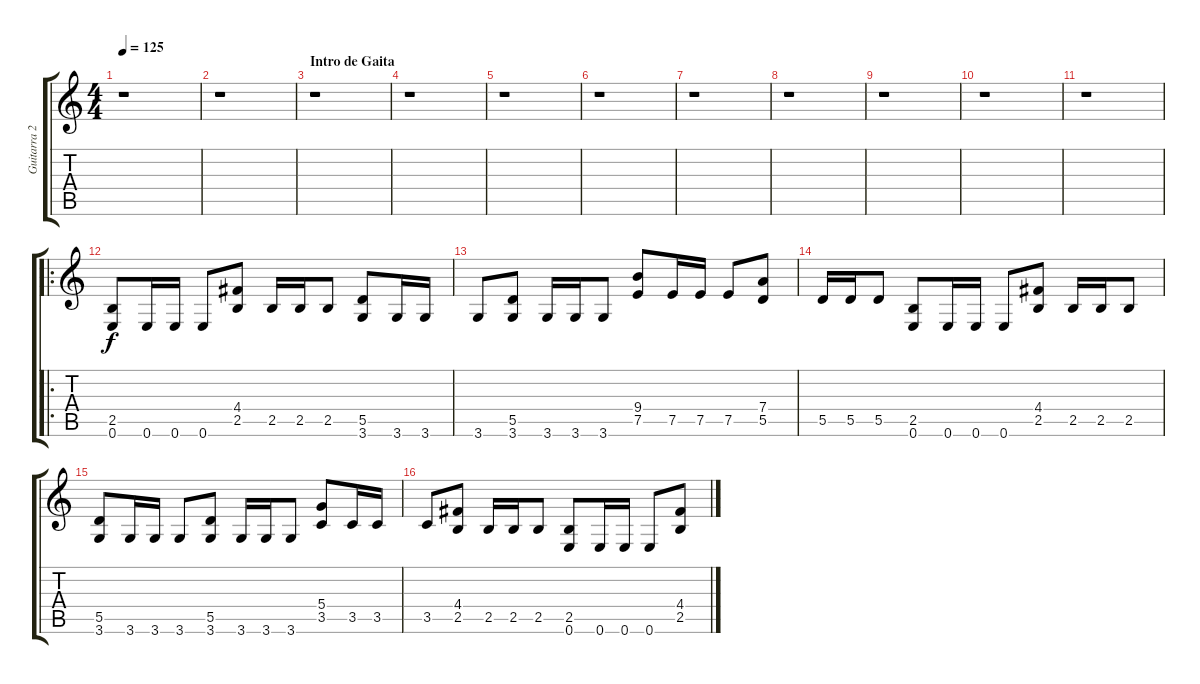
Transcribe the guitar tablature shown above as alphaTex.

\track ("Guitarra 2" "Guitarra 2") {instrument overdrivenguitar}
\staff {score tabs}
\tuning (E4 B3 G3 D3 A2 E2) {hide}
\ts (4 4)
\tempo 125
\clef g2
\ks c
r.1{dy f instrument overdrivenguitar} |
r.1 |
\section ("" "Intro de Gaita")
r.1 |
r.1 |
r.1 |
r.1 |
r.1 |
r.1 |
r.1 |
r.1 |
r.1 |
\ro
(2.5 0.6).8 0.6.16 0.6.16 0.6.8 (4.4 2.5).8 2.5.16 2.5.16 2.5.8 (5.5 3.6).8 3.6.16 3.6.16 |
3.6.8 (5.5 3.6).8 3.6.16 3.6.16 3.6.8 (9.4 7.5).8 7.5.16 7.5.16 7.5.8 (7.4 5.5).8 |
5.5.16 5.5.16 5.5.8 (2.5 0.6).8 0.6.16 0.6.16 0.6.8 (4.4 2.5).8 2.5.16 2.5.16 2.5.8 |
(5.5 3.6).8 3.6.16 3.6.16 3.6.8 (5.5 3.6).8 3.6.16 3.6.16 3.6.8 (5.4 3.5).8 3.5.16 3.5.16 |
3.5.8 (4.4 2.5).8 2.5.16 2.5.16 2.5.8 (2.5 0.6).8 0.6.16 0.6.16 0.6.8 (4.4 2.5).8
